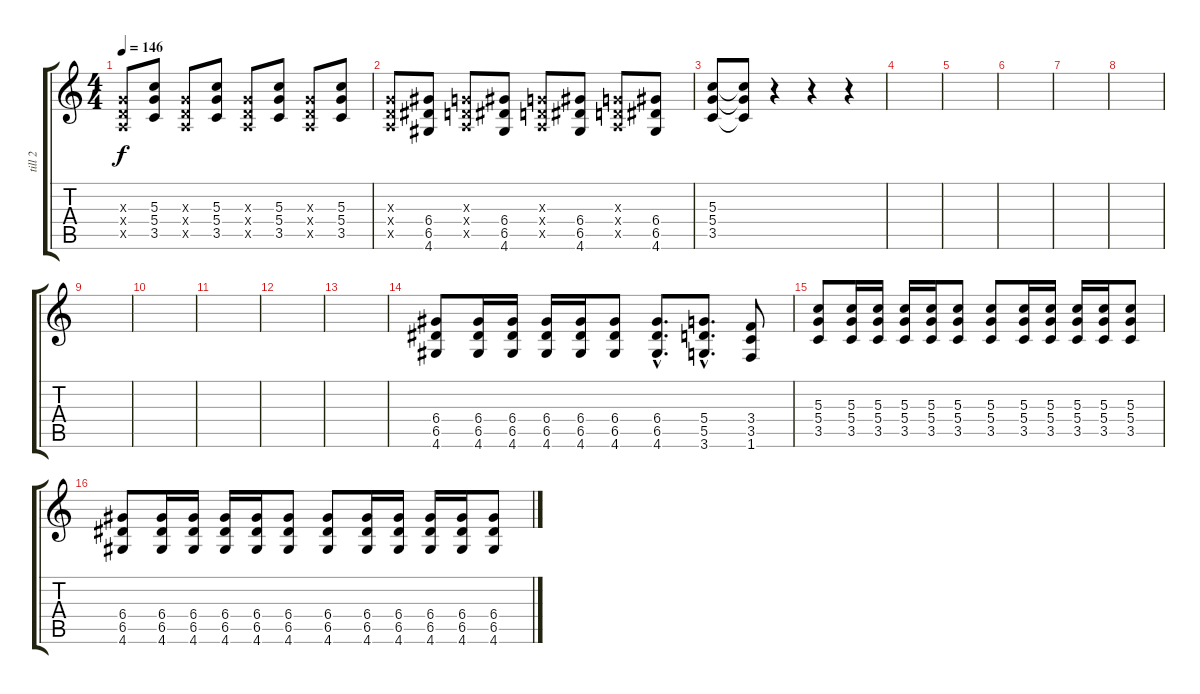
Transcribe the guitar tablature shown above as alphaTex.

\track ("till 2" "till 2") {instrument overdrivenguitar}
\staff {score tabs}
\tuning (E4 B3 G3 D3 A2 E2) {hide}
\ts (4 4)
\tempo 146
\clef g2
\ks c
(0.3{x} 0.4{x} 0.5{x}).8{dy f} (5.3 5.4 3.5).8 (0.3{x} 0.4{x} 0.5{x}).8 (5.3 5.4 3.5).8 (0.3{x} 0.4{x} 0.5{x}).8 (5.3 5.4 3.5).8 (0.3{x} 0.4{x} 0.5{x}).8 (5.3 5.4 3.5).8 |
(0.3{x} 0.4{x} 0.5{x}).8 (6.4 6.5 4.6).8 (0.3{x} 0.4{x} 0.5{x}).8 (6.4 6.5 4.6).8 (0.3{x} 0.4{x} 0.5{x}).8 (6.4 6.5 4.6).8 (0.3{x} 0.4{x} 0.5{x}).8 (6.4 6.5 4.6).8 |
(5.3 5.4 3.5).8 (5.3{t} 5.4{t} 3.5{t}).8 r.4 r.4 r.4 |
|
|
|
|
|
|
|
|
|
|
(6.4 6.5 4.6).8 (6.4 6.5 4.6).16 (6.4 6.5 4.6).16 (6.4 6.5 4.6).16 (6.4 6.5 4.6).16 (6.4 6.5 4.6).8 (6.4{hac} 6.5{hac} 4.6{hac}).8{d} (5.4{hac} 5.5{hac} 3.6{hac}).8{d} (3.4 3.5 1.6).8 |
(5.3 5.4 3.5).8 (5.3 5.4 3.5).16 (5.3 5.4 3.5).16 (5.3 5.4 3.5).16 (5.3 5.4 3.5).16 (5.3 5.4 3.5).8 (5.3 5.4 3.5).8 (5.3 5.4 3.5).16 (5.3 5.4 3.5).16 (5.3 5.4 3.5).16 (5.3 5.4 3.5).16 (5.3 5.4 3.5).8 |
(6.4 6.5 4.6).8 (6.4 6.5 4.6).16 (6.4 6.5 4.6).16 (6.4 6.5 4.6).16 (6.4 6.5 4.6).16 (6.4 6.5 4.6).8 (6.4 6.5 4.6).8 (6.4 6.5 4.6).16 (6.4 6.5 4.6).16 (6.4 6.5 4.6).16 (6.4 6.5 4.6).16 (6.4 6.5 4.6).8
